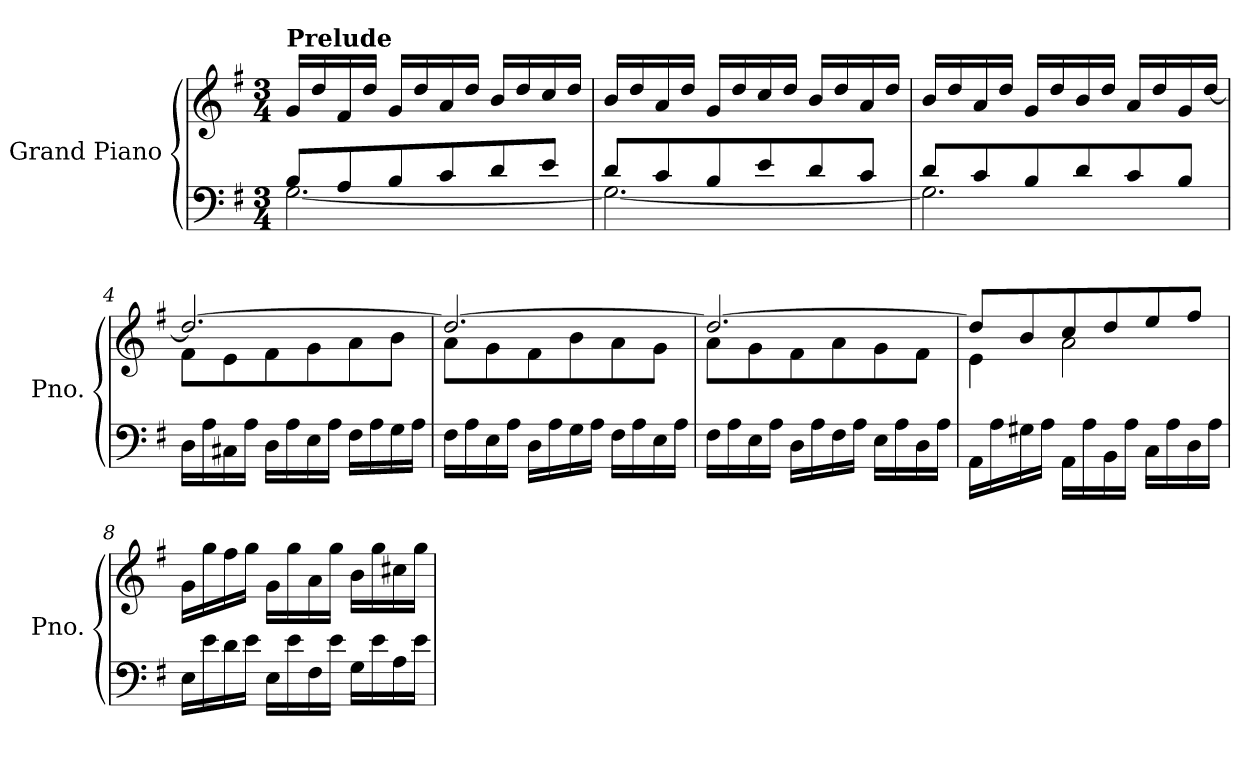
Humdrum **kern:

**kern	**kern
*part1	*part1
*staff2	*staff1
*I"Grand Piano	*
*I'Pno.	*
*clefF4	*clefG2
*k[f#]	*k[f#]
*M3/4	*M3/4
=1	=1
*^	*
!	!	!LO:TX:a:B:t=Prelude
8B/L	[2.G\	16g/LL
.	.	16dd/
8A/	.	16f#/
.	.	16dd/JJ
8B/	.	16g/LL
.	.	16dd/
8c/	.	16a/
.	.	16dd/JJ
8d/	.	16b/LL
.	.	16dd/
8e/J	.	16cc/
.	.	16dd/JJ
=2	=2	=2
8d/L	2.G\_	16b/LL
.	.	16dd/
8c/	.	16a/
.	.	16dd/JJ
8B/	.	16g/LL
.	.	16dd/
8e/	.	16cc/
.	.	16dd/JJ
8d/	.	16b/LL
.	.	16dd/
8c/J	.	16a/
.	.	16dd/JJ
=3	=3	=3
8d/L	2.G\]	16b/LL
.	.	16dd/
8c/	.	16a/
.	.	16dd/JJ
8B/	.	16g/LL
.	.	16dd/
8d/	.	16b/
.	.	16dd/JJ
8c/	.	16a/LL
.	.	16dd/
8B/J	.	16g/
.	.	[16dd/JJ
*v	*v	*
=4	=4
*	*^
16D\LL	2.dd/_	8f#\L
16A\	.	.
16C#X\	.	8e\
16A\JJ	.	.
16D\LL	.	8f#\
16A\	.	.
16E\	.	8g\
16A\JJ	.	.
16F#\LL	.	8a\
16A\	.	.
16G\	.	8b\J
16A\JJ	.	.
!!LO:LB:g=z	!!
=5	=5	=5
16F#\LL	2.dd/_	8a\L
16A\	.	.
16E\	.	8g\
16A\JJ	.	.
16D\LL	.	8f#\
16A\	.	.
16G\	.	8b\
16A\JJ	.	.
16F#\LL	.	8a\
16A\	.	.
16E\	.	8g\J
16A\JJ	.	.
=6	=6	=6
16F#\LL	2.dd/_	8a\L
16A\	.	.
16E\	.	8g\
16A\JJ	.	.
16D\LL	.	8f#\
16A\	.	.
16F#\	.	8a\
16A\JJ	.	.
16E\LL	.	8g\
16A\	.	.
16D\	.	8f#\J
16A\JJ	.	.
=7	=7	=7
16AA\LL	8dd/L]	4e\
16A\	.	.
16G#X\	8b/	.
16A\JJ	.	.
16AA\LL	8cc/	2a\
16A\	.	.
16BB\	8dd/	.
16A\JJ	.	.
16C\LL	8ee/	.
16A\	.	.
16D\	8ff#/J	.
16A\JJ	.	.
*	*v	*v
=8	=8
16E\LL	16g\LL
16e\	16gg\
16d\	16ff#\
16e\JJ	16gg\JJ
16E\LL	16g\LL
16e\	16gg\
16F#\	16a\
16e\JJ	16gg\JJ
16G\LL	16b\LL
16e\	16gg\
16A\	16cc#X\
16e\JJ	16gg\JJ
=	=
*-	*-
